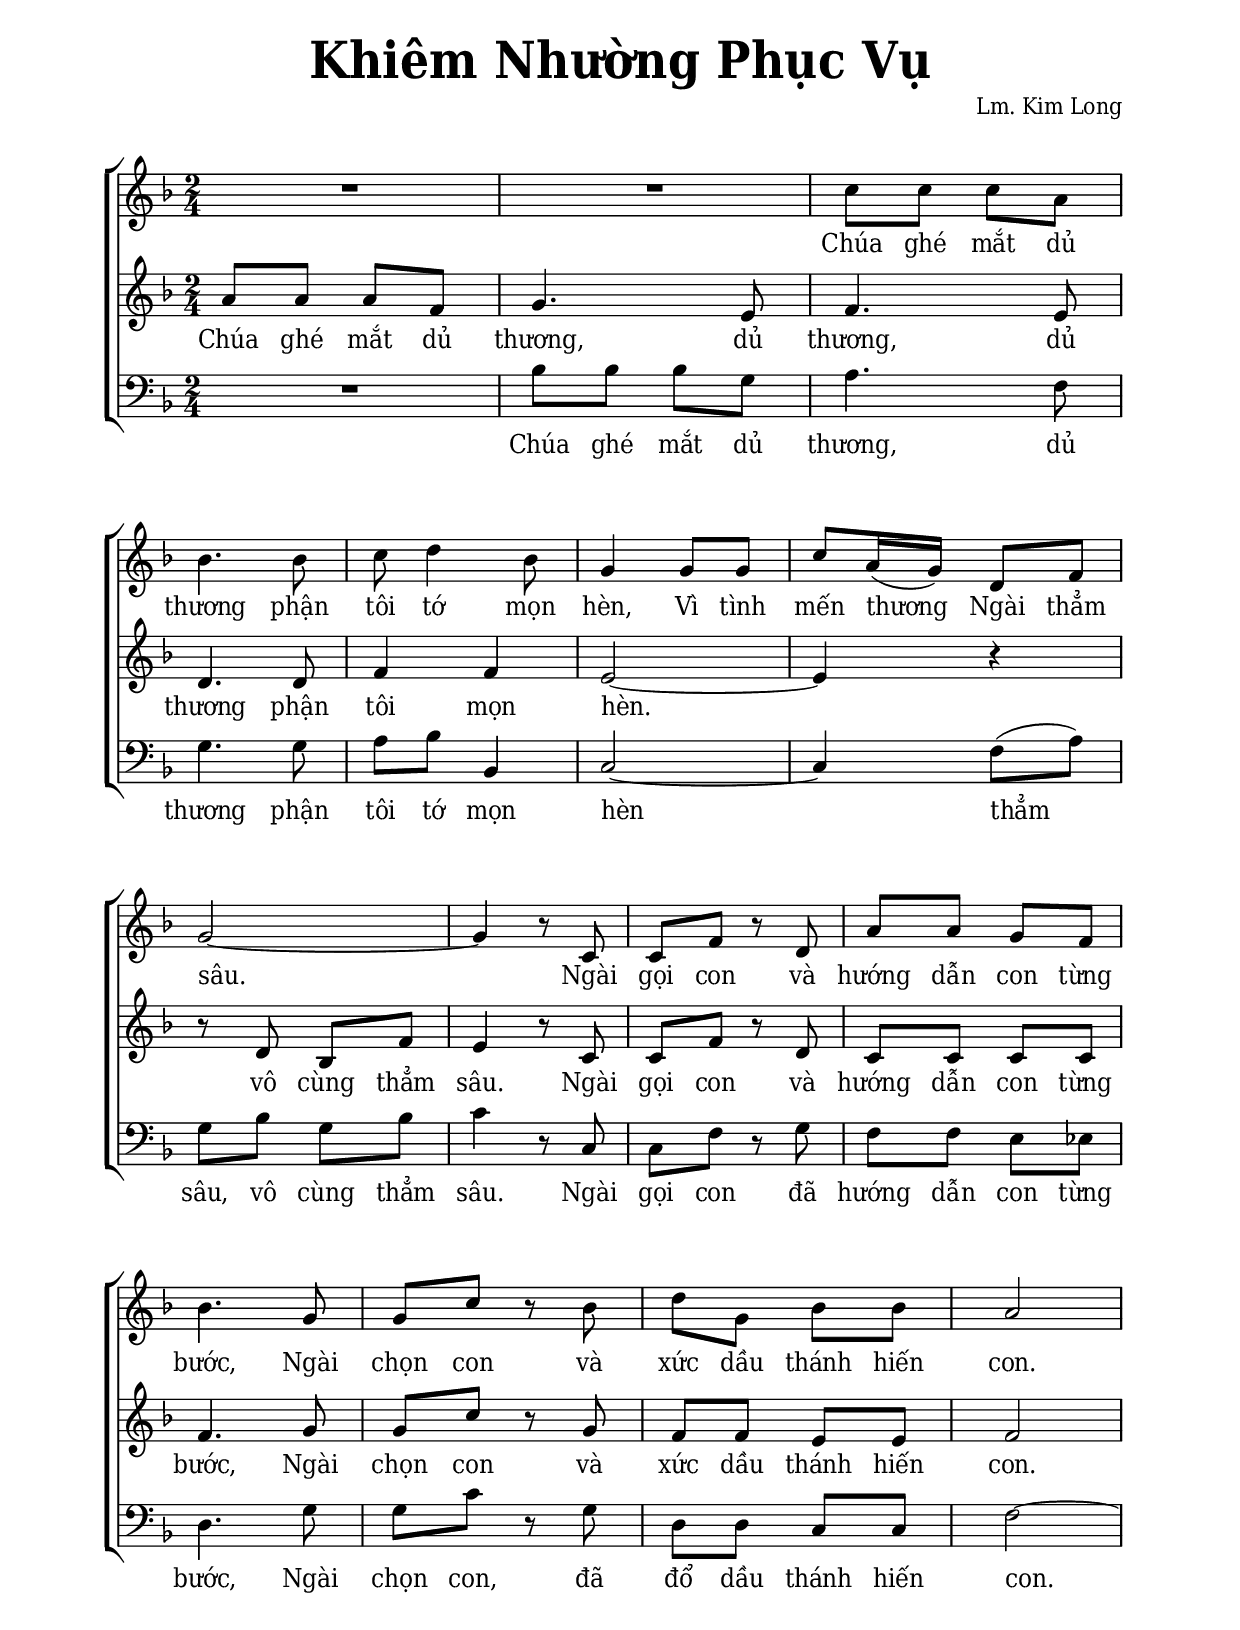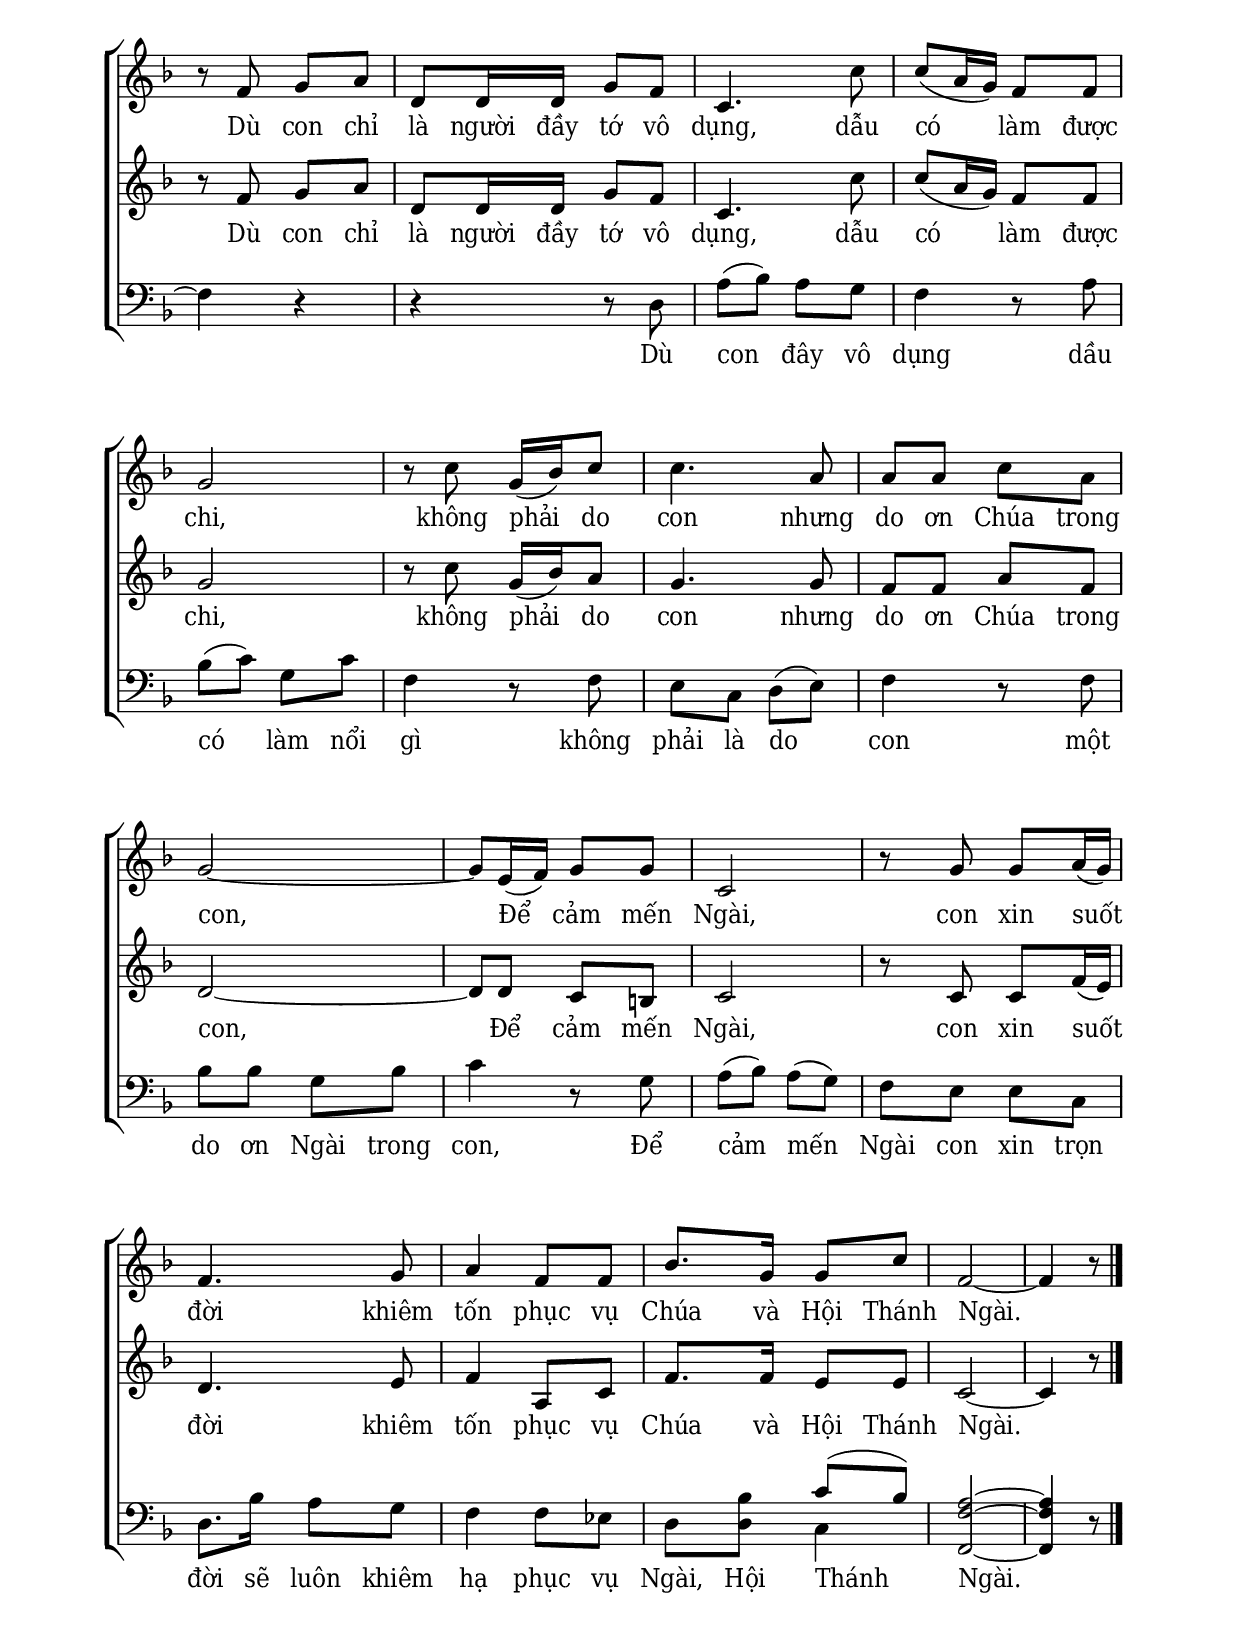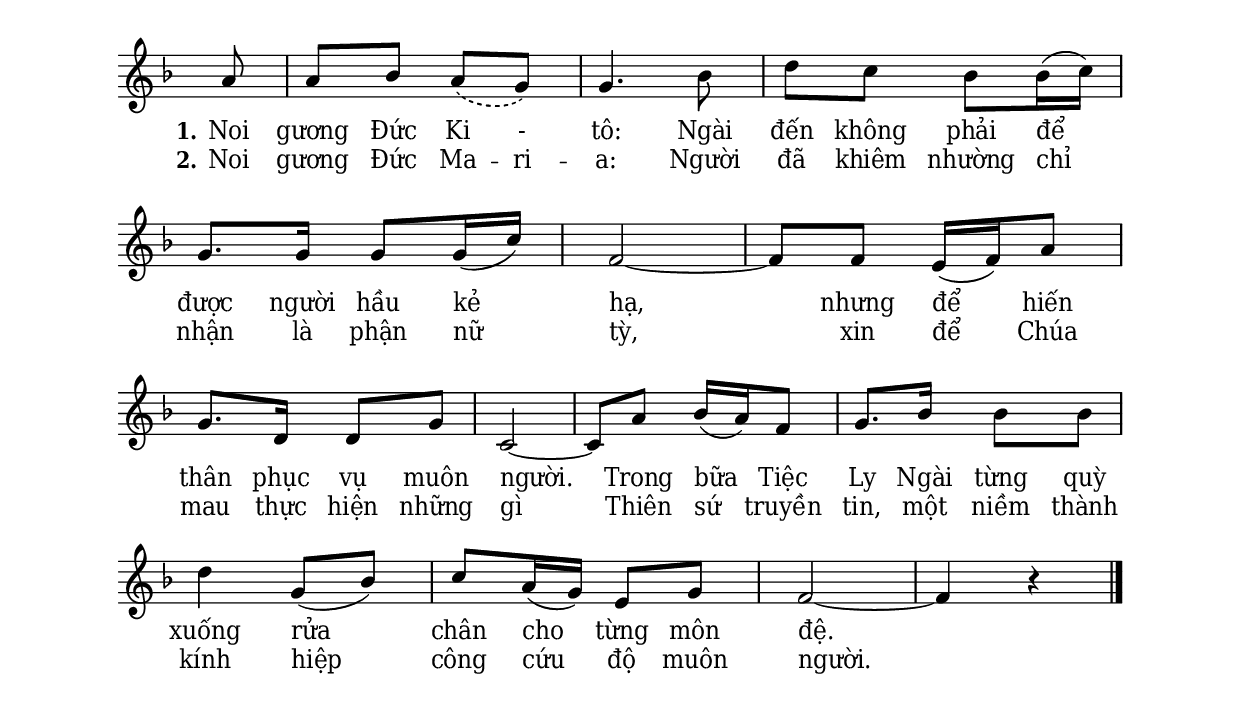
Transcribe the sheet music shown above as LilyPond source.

% Cài đặt chung
\version "2.22.1"
\include "english.ly"

\header {
  title = \markup { \fontsize #3 "Khiêm Nhường Phục Vụ" }
  composer = "Lm. Kim Long"
  arranger = " "
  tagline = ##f
}

% Nhạc
nhacDiepKhucSop = \relative c'' {
  R2*2
  c8 c c a |
  bf4. bf8 |
  c d4 bf8 |
  g4 g8 g |
  c a16 (g) d8 f |
  g2 ~ |
  g4 r8 c, |
  c f r d |
  a' a g f |
  bf4. g8 |
  g c r bf |
  d g, bf bf |
  a2 |
  r8 f g a |
  d, d16 d g8 f |
  c4. c'8 |
  c (a16 g) f8 f |
  g2 |
  r8 c g16 (bf) c8 |
  c4. a8 |
  a a c a |
  g2 ~ |
  g8 e16 (f) g8 g |
  c,2 |
  r8 g' g a16 (g) |
  f4. g8 |
  a4 f8 f |
  bf8. g16 g8 c |
  f,2 ~ |
  f4 r8 \bar "|."
}

nhacDiepKhucAlto = \relative c'' {
  a8 a a f |
  g4. e8 |
  f4. e8 |
  d4. d8 |
  f4 f |
  e2 ~ |
  e4 r |
  r8 d bf f' |
  e4 r8 c |
  c f r d |
  c c c c |
  f4. g8 |
  g c r g |
  f f e e |
  f2 |
  r8 f g a |
  d, d16 d g8 f |
  c4. c'8 |
  c (a16 g) f8 f |
  g2 |
  r8 c g16 (bf) a8 |
  g4. g8 |
  f f a f |
  d2 ~ |
  d8 d c b! |
  c2 |
  r8 c c f16 (e) |
  d4. e8 |
  f4 a,8 c |
  f8. f16 e8 e |
  c2 ~ |
  c4 r8
}

nhacDiepKhucBas = \relative c' {
  R2
  bf8 bf bf g |
  a4. f8 |
  g4. g8 |
  a bf bf,4 |
  c2 ~ |
  c4 f8 (a) |
  g bf g bf |
  c4 r8 c, |
  c f r g |
  f f e ef |
  d4. g8 |
  g c r g |
  d d c c |
  f2 ~ |
  f4 r |
  r r8 d |
  a' (bf) a g |
  f4 r8 a |
  bf (c) g c |
  f,4 r8 f |
  e c d (e) |
  f4 r8 f |
  bf bf g bf |
  c4 r8 g |
  a (bf) a (g) |
  f e e c |
  d8. bf'16 a8 g |
  f4 f8 ef |
  d <bf' d,>
  <<
    {
      \voiceOne c8 (bf)
    }
    \new Voice = "splitpart" {
	    \voiceTwo c,4
    }
  >>
  \oneVoice
  <a' f f,>2 ~ |
  <a f f,>4 r8
}

nhacPhienKhuc = \relative c'' {
  \partial 8 a |
  a bf
  \once \phrasingSlurDashed
  a \(g\) |
  g4. bf8 |
  d c bf bf16 (c) |
  g8. g16 g8 g16 (c) |
  f,2 ~ |
  f8 f e16 (f) a8 |
  g8. d16 d8 g |
  c,2 ~ |
  c8 a' bf16 (a) f8 |
  g8. bf16 bf8 bf |
  d4 g,8 (bf) |
  c a16 (g) e8 g |
  f2 ~ |
  f4 r \bar "|."
}

% Lời
loiDiepKhucSop = \lyricmode {
  Chúa ghé mắt dủ thương phận tôi tớ mọn hèn,
  Vì tình mến thương Ngài thẳm sâu.
  Ngài gọi con và hướng dẫn con từng bước,
  Ngài chọn con và xức dầu thánh hiến con.
  Dù con chỉ là người đầy tớ vô dụng,
  dẫu có làm được chi,
  không phải do con nhưng do ơn Chúa trong con,
  Để cảm mến Ngài, con xin suốt đời khiêm tốn
  phục vụ Chúa và Hội Thánh Ngài.
}

loiDiepKhucAlto = \lyricmode {
  Chúa ghé mắt dủ thương, dủ thương,
  dủ thương phận tôi mọn hèn.
  vô cùng thẳm sâu.
  
  Ngài gọi con và hướng dẫn con từng bước,
  Ngài chọn con và xức dầu thánh hiến con.
  Dù con chỉ là người đầy tớ vô dụng,
  dẫu có làm được chi,
  không phải do con nhưng do ơn Chúa trong con,
  Để cảm mến Ngài, con xin suốt đời khiêm tốn
  phục vụ Chúa và Hội Thánh Ngài.
}

loiDiepKhucBas = \lyricmode {
  Chúa ghé mắt dủ thương, dủ thương phận tôi tớ mọn hèn
  thẳm sâu, vô cùng thẳm sâu.
  Ngài gọi con đã hướng dẫn con từng bước,
  Ngài chọn con, đã đổ dầu thánh hiến con.
  Dù con đây vô dụng dầu có làm nổi gì
  không phải là do con một do ơn Ngài trong con,
  Để cảm mến Ngài con xin trọn đời
  sẽ luôn khiêm hạ phục vụ Ngài, Hội Thánh Ngài.
}

loiPhienKhucMot = \lyricmode {
  \set stanza = #"1."
  Noi gương Đức Ki - tô:
  Ngài đến không phải để được người hầu kẻ hạ,
  nhưng để hiến thân phục vụ muôn người.
  Trong bữa Tiệc Ly Ngài từng quỳ xuống
  rửa chân cho từng môn đệ.
}

loiPhienKhucHai = \lyricmode {
  \set stanza = #"2."
  Noi gương Đức Ma -- ri -- a:
  Người đã khiêm nhường chỉ nhận là phận nữ tỳ,
  xin để Chúa mau thực hiện những gì Thiên sứ truyền tin,
  một niềm thành kính hiệp công cứu độ muôn người.
}

% Dàn trang
\paper {
  #(set-paper-size "a4")
  top-margin = 15\mm
  bottom-margin = 15\mm
  left-margin = 20\mm
  right-margin = 20\mm
  indent = #0
  #(define fonts
    (make-pango-font-tree
      "Deja Vu Serif Condensed"
      "Deja Vu Serif Condensed"
      "Deja Vu Serif Condensed"
      (/ 20 20)))
  print-page-number = #f
  %page-count = #2
  %systems-per-page = 5
}

TongNhip = {
  \key f \major \time 2/4
  \set Timing.beamExceptions = #'()
  \set Timing.baseMoment = #(ly:make-moment 1/4)
}

\score {
  \new ChoirStaff <<
    \new Staff <<
      \new Voice = "beSop" {
        \clef treble \TongNhip \nhacDiepKhucSop
      }
      \new Lyrics \lyricsto beSop \loiDiepKhucSop
    >>
    \new Staff <<
      \new Voice = "beAlto" {
        \clef treble \TongNhip \nhacDiepKhucAlto
      }
      \new Lyrics \lyricsto beAlto \loiDiepKhucAlto
    >>
    \new Staff <<
        \clef "bass"
        \new Voice = beBas {
          \TongNhip \nhacDiepKhucBas
        }
      \new Lyrics \lyricsto beBas \loiDiepKhucBas
    >>
  >>
  \layout {
    \override Lyrics.LyricSpace.minimum-distance = #2.0
    \override Score.BarNumber.break-visibility = ##(#f #f #f)
    \override Score.SpacingSpanner.uniform-stretching = ##t
  }
}

\score {
  \new ChoirStaff <<
    \new Staff
      <<
      \new Voice = beSop {
        \TongNhip \nhacPhienKhuc
      }
    >>
    \new Lyrics \lyricsto beSop \loiPhienKhucMot
    \new Lyrics \lyricsto beSop \loiPhienKhucHai
  >>
  \layout {
    \override Staff.TimeSignature.transparent = ##t
    \override Lyrics.LyricSpace.minimum-distance = #2.0
    \override LyricHyphen.minimum-distance = #2.0
    \override Score.BarNumber.break-visibility = ##(#f #f #f)
    \override Score.SpacingSpanner.uniform-stretching = ##t
  } 
}
